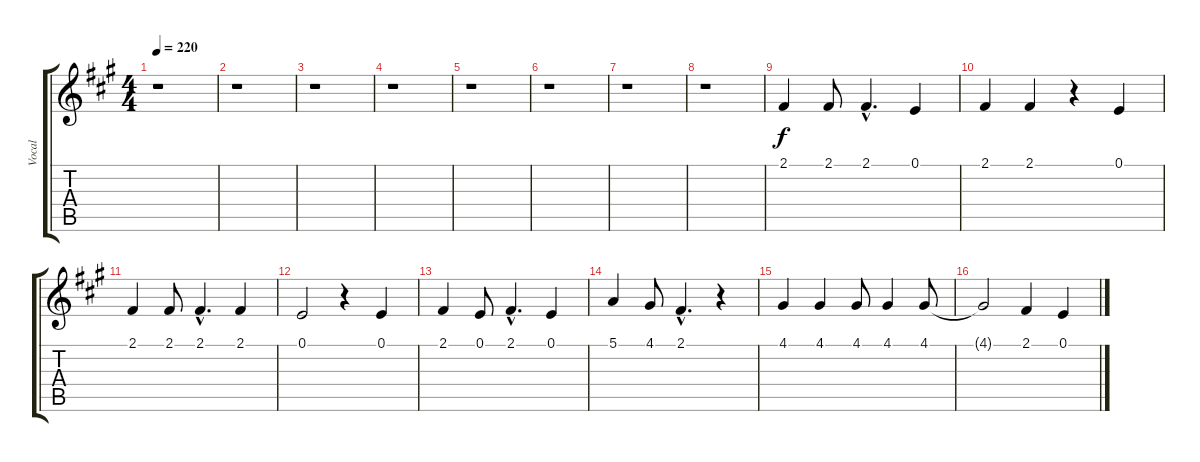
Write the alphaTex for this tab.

\track ("Vocal" "Vocal") {instrument lead2sawtooth}
\staff {score tabs}
\tuning (E4 B3 G3 D3 A2 E2) {hide}
\ts (4 4)
\tempo 220
\clef g2
\ks a
r.1{dy f} |
r.1 |
r.1 |
r.1 |
r.1 |
r.1 |
r.1 |
r.1 |
2.1.4 2.1.8 2.1{hac}.4{d} 0.1.4 |
2.1.4 2.1.4 r.4 0.1.4 |
2.1.4 2.1.8 2.1{hac}.4{d} 2.1.4 |
0.1.2 r.4 0.1.4 |
2.1.4 0.1.8 2.1{hac}.4{d} 0.1.4 |
5.1.4 4.1.8 2.1{hac}.4{d} r.4 |
4.1.4 4.1.4 4.1.8 4.1.4 4.1.8 |
4.1{t}.2 2.1.4 0.1.4
